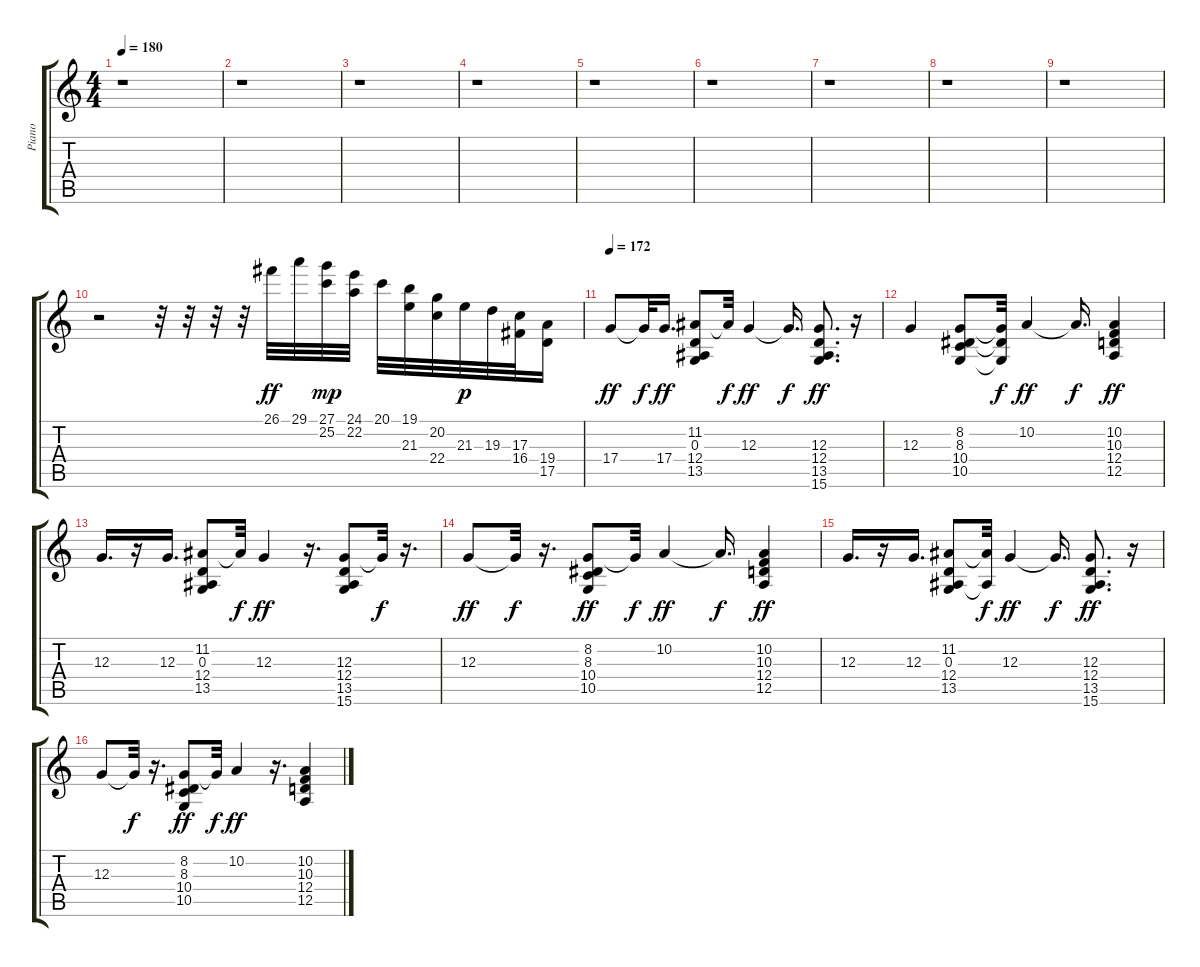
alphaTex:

\track ("Piano" "Piano") {instrument acousticgrandpiano}
\staff {score tabs}
\tuning (E4 B3 G3 D3 A2 E2) {hide}
\ts (4 4)
\tempo 180
\clef g2
\ks c
r.1{dy ff instrument acousticgrandpiano} |
r.1 |
r.1 |
r.1 |
r.1 |
r.1 |
r.1 |
r.1 |
r.1 |
r.2 r.32 r.32 r.32 r.32 26.1.32 29.1.32 (27.1 25.2).32{dy mp} (24.1 22.2).32 20.1.32 (19.1 21.3).32 (20.2 22.4).32 21.3.32{dy p} 19.3.32 (17.3 16.4).32 (19.4 17.5).16 |
\tempo 172
17.4.8{dy ff} 17.4{t}.32{dy f} 17.4.16{d dy ff} (11.2 0.3 12.4 13.5).8 11.2{t}.32{dy f} 12.3.4{dy ff} 12.3{t}.16{d dy f} (12.3 12.4 13.5 15.6).8{d dy ff} r.16 |
12.3.4 (8.2 8.3 10.4 10.5).8 (8.2{t} 8.3{t} 10.5{t}).32{dy f} 10.2.4{dy ff} 10.2{t}.16{d dy f} (10.2 10.3 12.4 12.5).4{dy ff} |
12.3.16{d} r.16 12.3.16{d} (11.2 0.3 12.4 13.5).8 11.2{t}.32{dy f} 12.3.4{dy ff} r.16{d} (12.3 12.4 13.5 15.6).8 12.3{t}.32{dy f} r.16{d} |
12.3.8{dy ff} 12.3{t}.32{dy f} r.16{d} (8.2 8.3 10.4 10.5).8{dy ff} 8.2{t}.32{dy f} 10.2.4{dy ff} 10.2{t}.16{d dy f} (10.2 10.3 12.4 12.5).4{dy ff} |
12.3.16{d} r.16 12.3.16{d} (11.2 0.3 12.4 13.5).8 (11.2{t} 13.5{t}).32{dy f} 12.3.4{dy ff} 12.3{t}.16{d dy f} (12.3 12.4 13.5 15.6).8{d dy ff} r.16 |
12.3.8 12.3{t}.32{dy f} r.16{d} (8.2 8.3 10.4 10.5).8{dy ff} 8.2{t}.32{dy f} 10.2.4{dy ff} r.16{d} (10.2 10.3 12.4 12.5).4
